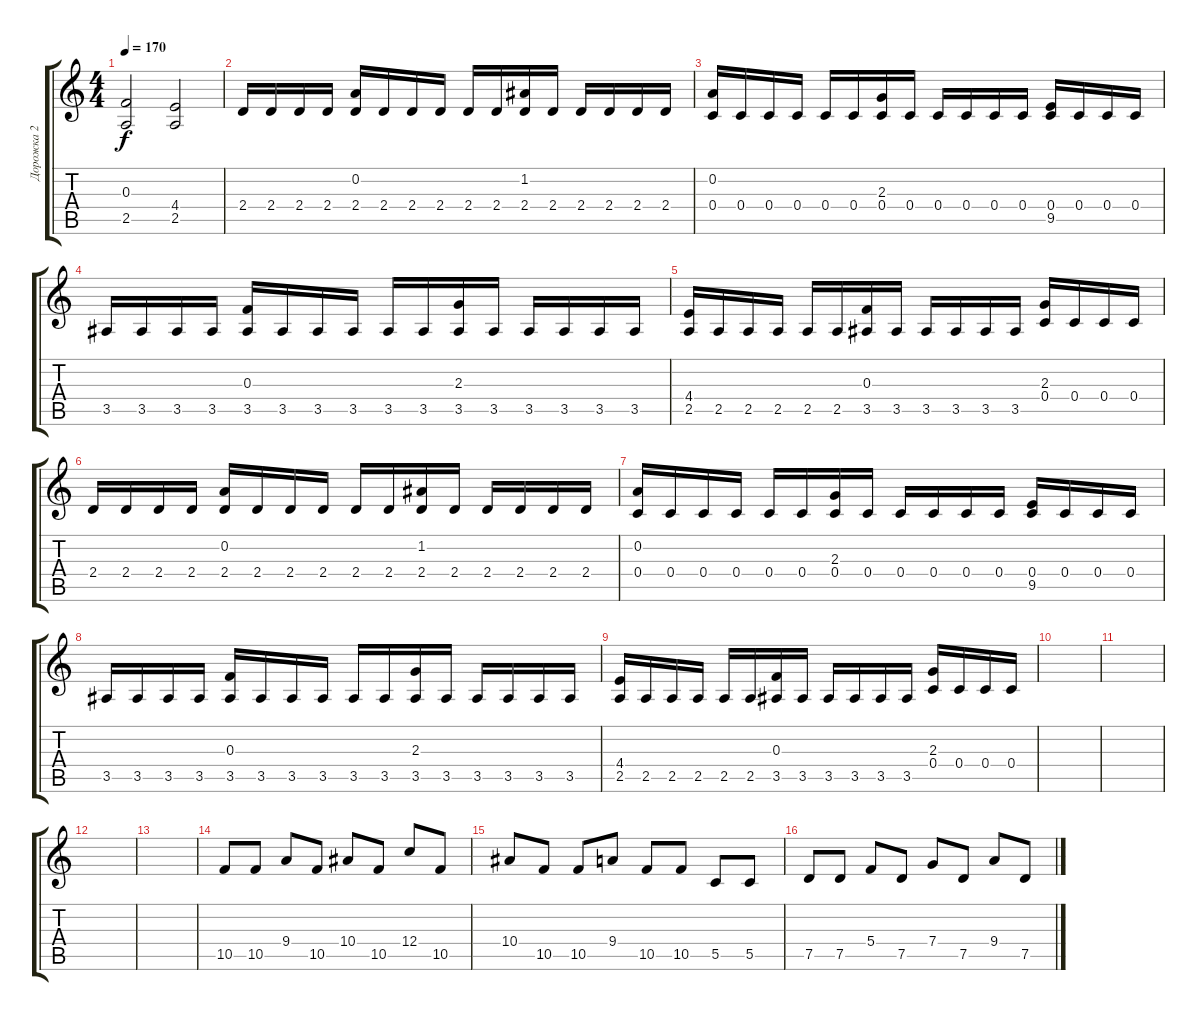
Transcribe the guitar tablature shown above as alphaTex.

\track ("Дорожка 2" "Дорожка 2") {instrument distortionguitar}
\staff {score tabs}
\tuning (D4 A3 F3 C3 G2 D2) {hide}
\ts (4 4)
\tempo 170
\clef g2
\ks c
(0.3 2.5).2{dy f} (4.4 2.5).2 |
2.4.16 2.4.16 2.4.16 2.4.16 (0.2 2.4).16 2.4.16 2.4.16 2.4.16 2.4.16 2.4.16 (1.2 2.4).16 2.4.16 2.4.16 2.4.16 2.4.16 2.4.16 |
(0.2 0.4).16 0.4.16 0.4.16 0.4.16 0.4.16 0.4.16 (2.3 0.4).16 0.4.16 0.4.16 0.4.16 0.4.16 0.4.16 (0.4 9.5).16 0.4.16 0.4.16 0.4.16 |
3.5.16 3.5.16 3.5.16 3.5.16 (0.3 3.5).16 3.5.16 3.5.16 3.5.16 3.5.16 3.5.16 (2.3 3.5).16 3.5.16 3.5.16 3.5.16 3.5.16 3.5.16 |
(4.4 2.5).16 2.5.16 2.5.16 2.5.16 2.5.16 2.5.16 (0.3 3.5).16 3.5.16 3.5.16 3.5.16 3.5.16 3.5.16 (2.3 0.4).16 0.4.16 0.4.16 0.4.16 |
2.4.16 2.4.16 2.4.16 2.4.16 (0.2 2.4).16 2.4.16 2.4.16 2.4.16 2.4.16 2.4.16 (1.2 2.4).16 2.4.16 2.4.16 2.4.16 2.4.16 2.4.16 |
(0.2 0.4).16 0.4.16 0.4.16 0.4.16 0.4.16 0.4.16 (2.3 0.4).16 0.4.16 0.4.16 0.4.16 0.4.16 0.4.16 (0.4 9.5).16 0.4.16 0.4.16 0.4.16 |
3.5.16 3.5.16 3.5.16 3.5.16 (0.3 3.5).16 3.5.16 3.5.16 3.5.16 3.5.16 3.5.16 (2.3 3.5).16 3.5.16 3.5.16 3.5.16 3.5.16 3.5.16 |
(4.4 2.5).16 2.5.16 2.5.16 2.5.16 2.5.16 2.5.16 (0.3 3.5).16 3.5.16 3.5.16 3.5.16 3.5.16 3.5.16 (2.3 0.4).16 0.4.16 0.4.16 0.4.16 |
|
|
|
|
10.5.8 10.5.8 9.4.8 10.5.8 10.4.8 10.5.8 12.4.8 10.5.8 |
10.4.8 10.5.8 10.5.8 9.4.8 10.5.8 10.5.8 5.5.8 5.5.8 |
7.5.8 7.5.8 5.4.8 7.5.8 7.4.8 7.5.8 9.4.8 7.5.8
